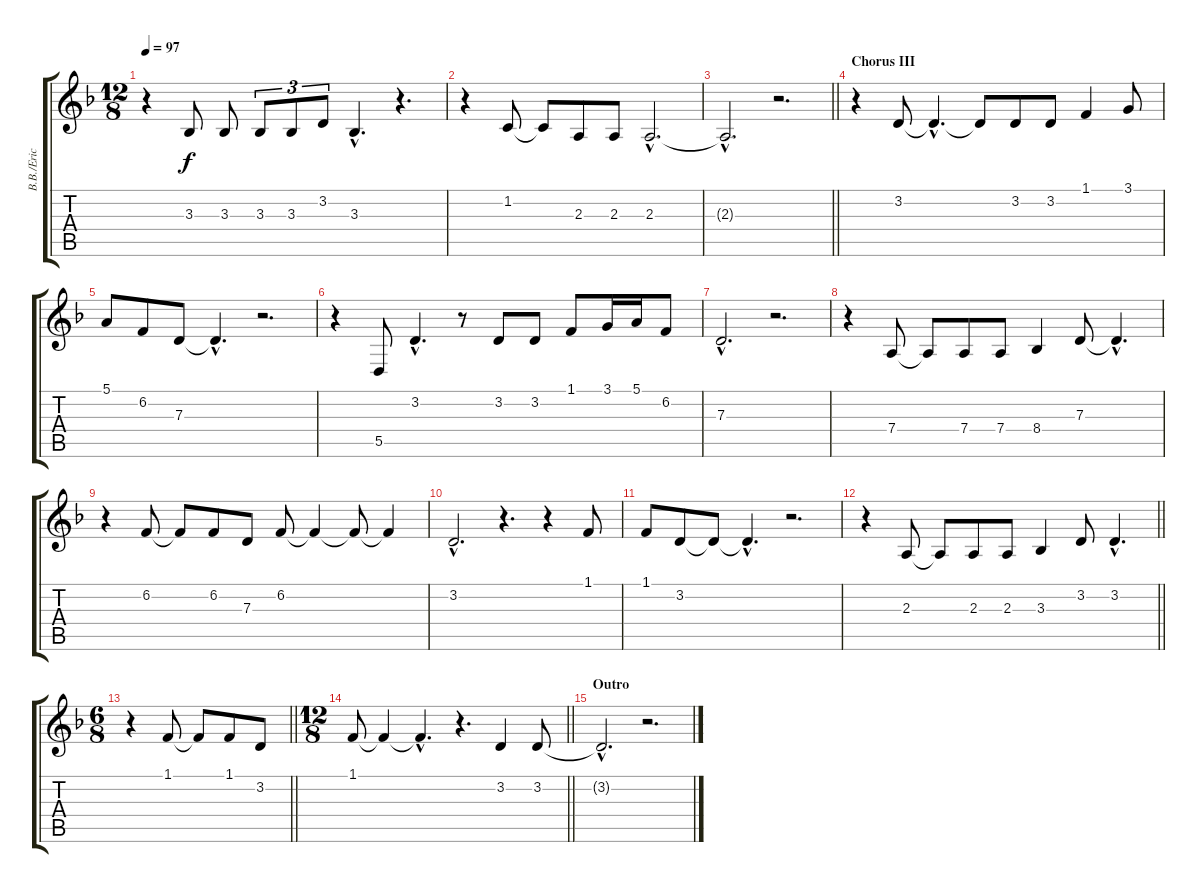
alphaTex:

\track ("B.B./Eric Voice" "B.B./Eric ") {instrument harmonica}
\staff {score tabs}
\tuning (E4 B3 G3 D3 A2 E2) {hide}
\ts (12 8)
\tempo 97
\clef g2
\ks f
r.4{dy f} 3.3.8 3.3.8 3.3.8{tu (3 2)} 3.3.8{tu (3 2)} 3.2.8{tu (3 2)} 3.3{hac}.4{d} r.4{d} |
r.4 1.2.8 1.2{t}.8 2.3.8 2.3.8 2.3{hac}.2{d} |
\barLineRight lightlight
2.3{hac t}.2{d} r.2{d} |
\section ("" "Chorus III")
r.4 3.2.8 3.2{hac t}.4{d} 3.2{t}.8 3.2.8 3.2.8 1.1.4 3.1.8 |
5.1.8 6.2.8 7.3.8 7.3{hac t}.4{d} r.2{d} |
r.4 5.5.8 3.2{hac}.4{d} r.8 3.2.8 3.2.8 1.1.8 3.1.16 5.1.16 6.2.8 |
7.3{hac}.2{d} r.2{d} |
r.4 7.4.8 7.4{t}.8 7.4.8 7.4.8 8.4.4 7.3.8 7.3{hac t}.4{d} |
r.4 6.2.8 6.2{t}.8 6.2.8 7.3.8 6.2.8 6.2{t}.4 6.2{t}.8 6.2{t}.4 |
3.2{hac}.2{d} r.4{d} r.4 1.1.8 |
1.1.8 3.2.8 3.2{t}.8 3.2{hac t}.4{d} r.2{d} |
\barLineRight lightlight
r.4 2.3.8 2.3{t}.8 2.3.8 2.3.8 3.3.4 3.2.8 3.2{hac}.4{d} |
\ts (6 8)
\barLineRight lightlight
r.4 1.1.8 1.1{t}.8 1.1.8 3.2.8 |
\ts (12 8)
\barLineRight lightlight
1.1.8 1.1{t}.4 1.1{hac t}.4{d} r.4{d} 3.2.4 3.2.8 |
\section ("" "Outro")
3.2{hac t}.2{d} r.2{d}
